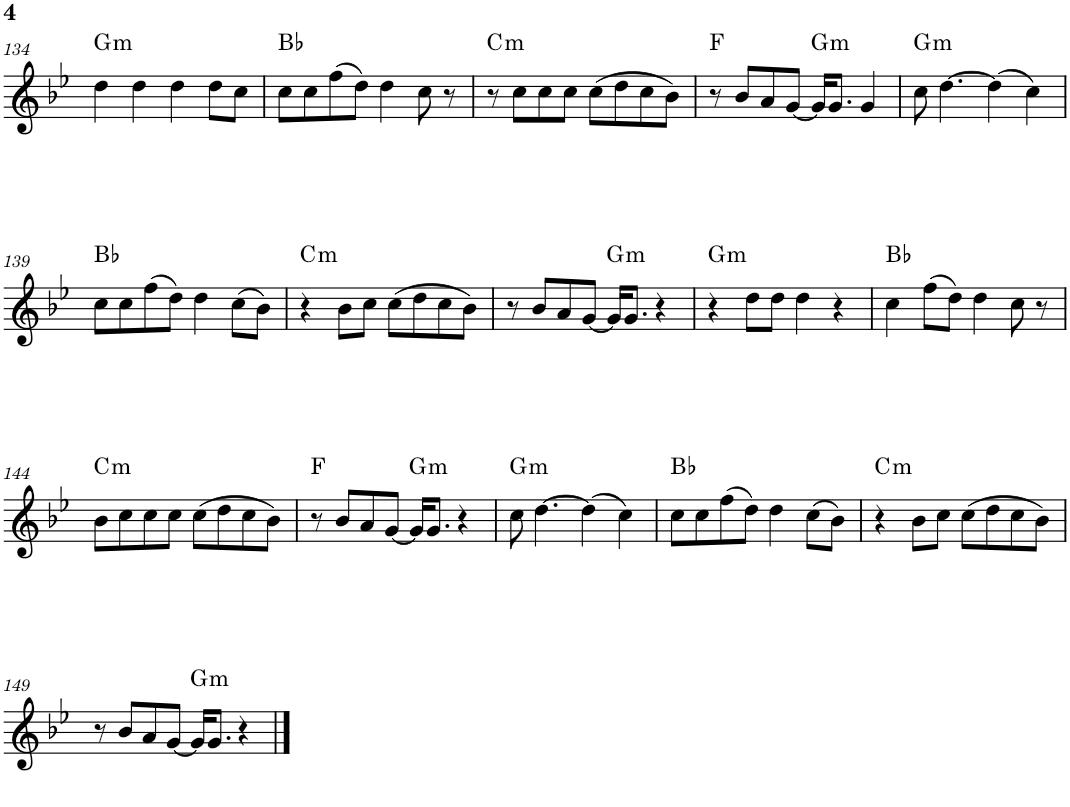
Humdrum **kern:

**kern	**harte
*part1	*part1
*staff1	*
*I"Piano	*
*I'Pno.	*
!!LO:PB:g=z
*clefG2	*
*k[b-e-]	*
*M4/4	*
=134	=134
!	!LO:H:kt=m
4dd\	G:min
4dd\	.
4dd\	.
8dd\L	.
8cc\J	.
=135	=135
8cc\L	Bb:maj
8cc\	.
(8ff\	.
8dd\J)	.
4dd\	.
8cc\	.
8r	.
=136	=136
!	!LO:H:kt=m
8r	C:min
8cc\L	.
8cc\	.
8cc\J	.
(8cc\L	.
8dd\	.
8cc\	.
8b-\J)	.
=137	=137
8r	F:maj
8b-/L	.
8a/	.
[8g/J	.
!	!LO:H:kt=m
16g/KL]	G:min
8.g/J	.
4g/	.
=138	=138
!	!LO:H:kt=m
8cc\	G:min
[4.dd\	.
(4dd\]	.
4cc\)	.
!!LO:LB:g=z
=139	=139
8cc\L	Bb:maj
8cc\	.
(8ff\	.
8dd\J)	.
4dd\	.
(8cc\L	.
8b-\J)	.
=140	=140
!	!LO:H:kt=m
4r	C:min
8b-\L	.
8cc\J	.
(8cc\L	.
8dd\	.
8cc\	.
8b-\J)	.
=141	=141
8r	.
8b-/L	.
8a/	.
[8g/J	.
!	!LO:H:kt=m
16g/KL]	G:min
8.g/J	.
4r	.
=142	=142
!	!LO:H:kt=m
4r	G:min
8dd\L	.
8dd\J	.
4dd\	.
4r	.
=143	=143
4cc\	Bb:maj
(8ff\L	.
8dd\J)	.
4dd\	.
8cc\	.
8r	.
!!LO:LB:g=z
=144	=144
!	!LO:H:kt=m
8b-\L	C:min
8cc\	.
8cc\	.
8cc\J	.
(8cc\L	.
8dd\	.
8cc\	.
8b-\J)	.
=145	=145
8r	F:maj
8b-/L	.
8a/	.
[8g/J	.
!	!LO:H:kt=m
16g/KL]	G:min
8.g/J	.
4r	.
=146	=146
!	!LO:H:kt=m
8cc\	G:min
[4.dd\	.
(4dd\]	.
4cc\)	.
=147	=147
8cc\L	Bb:maj
8cc\	.
(8ff\	.
8dd\J)	.
4dd\	.
(8cc\L	.
8b-\J)	.
=148	=148
!	!LO:H:kt=m
4r	C:min
8b-\L	.
8cc\J	.
(8cc\L	.
8dd\	.
8cc\	.
8b-\J)	.
!!LO:LB:g=z
=149	=149
8r	.
8b-/L	.
8a/	.
[8g/J	.
!	!LO:H:kt=m
16g/KL]	G:min
8.g/J	.
4r	.
==	==
*-	*-
